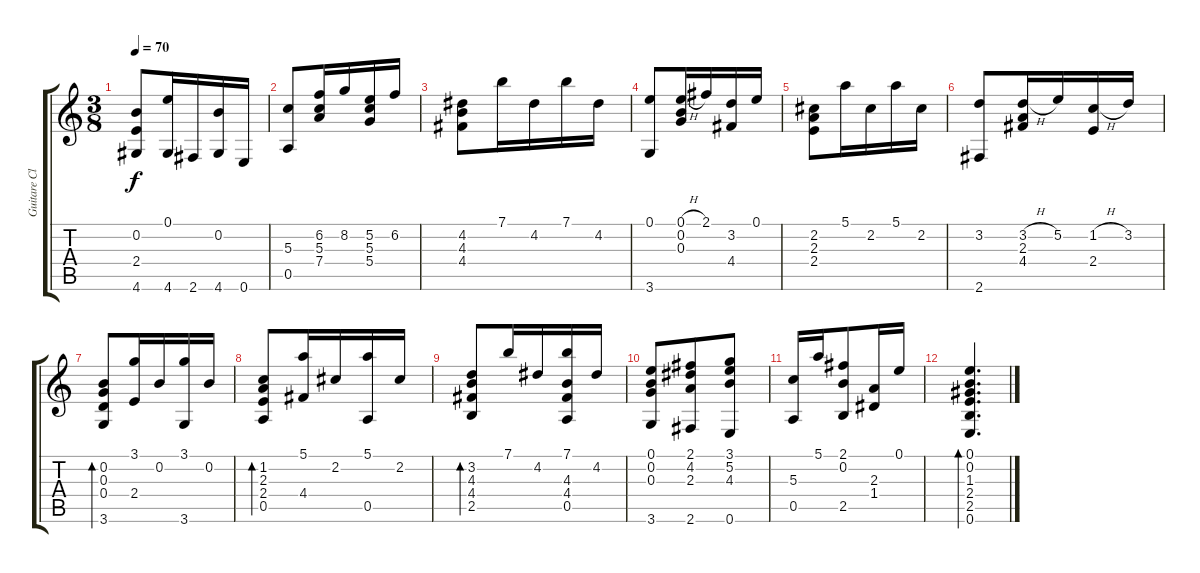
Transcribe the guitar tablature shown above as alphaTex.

\track ("Guitare Classique" "Guitare Cl") {instrument acousticguitarnylon}
\staff {score tabs}
\tuning (E4 B3 G3 D3 A2 E2) {hide}
\ts (3 8)
\tempo 70
\clef g2
\ks c
(0.2 2.4 4.6).8{dy f} (0.1 4.6).16 2.6.16 (0.2 4.6).16 0.6.16 |
(5.3 0.5).8 (6.2 5.3 7.4).16 8.2.16 (5.2 5.3 5.4).16 6.2.16 |
(4.2 4.3 4.4).8 7.1.16 4.2.16 7.1.16 4.2.16 |
(0.1 3.6).8 (0.1{h} 0.2 0.3).16 2.1.16 (3.2 4.4).16 0.1.16 |
(2.2 2.3 2.4).8 5.1.16 2.2.16 5.1.16 2.2.16 |
(3.2 2.6).8 (3.2{h} 2.3 4.4).16 5.2.16 (1.2{h} 2.4).16 3.2.16 |
(0.2 0.3 0.4 3.6).8{bd 60} (3.1 2.4).16 0.2.16 (3.1 3.6).16 0.2.16 |
(1.2 2.3 2.4 0.5).8{bd 60} (5.1 4.4).16 2.2.16 (5.1 0.5).16 2.2.16 |
(3.2 4.3 4.4 2.5).8{bd 60} 7.1.16 4.2.16 (7.1 4.3 4.4 0.5).16 4.2.16 |
(0.1 0.2 0.3 3.6).8 (2.1 4.2 2.3 2.6).8 (3.1 5.2 4.3 0.6).8 |
(5.3 0.5).16 5.1.16 (2.1 0.2 2.5).8 (2.3 1.4).16 0.1.16 |
(0.1 0.2 1.3 2.4 2.5 0.6).4{d bd 240}
